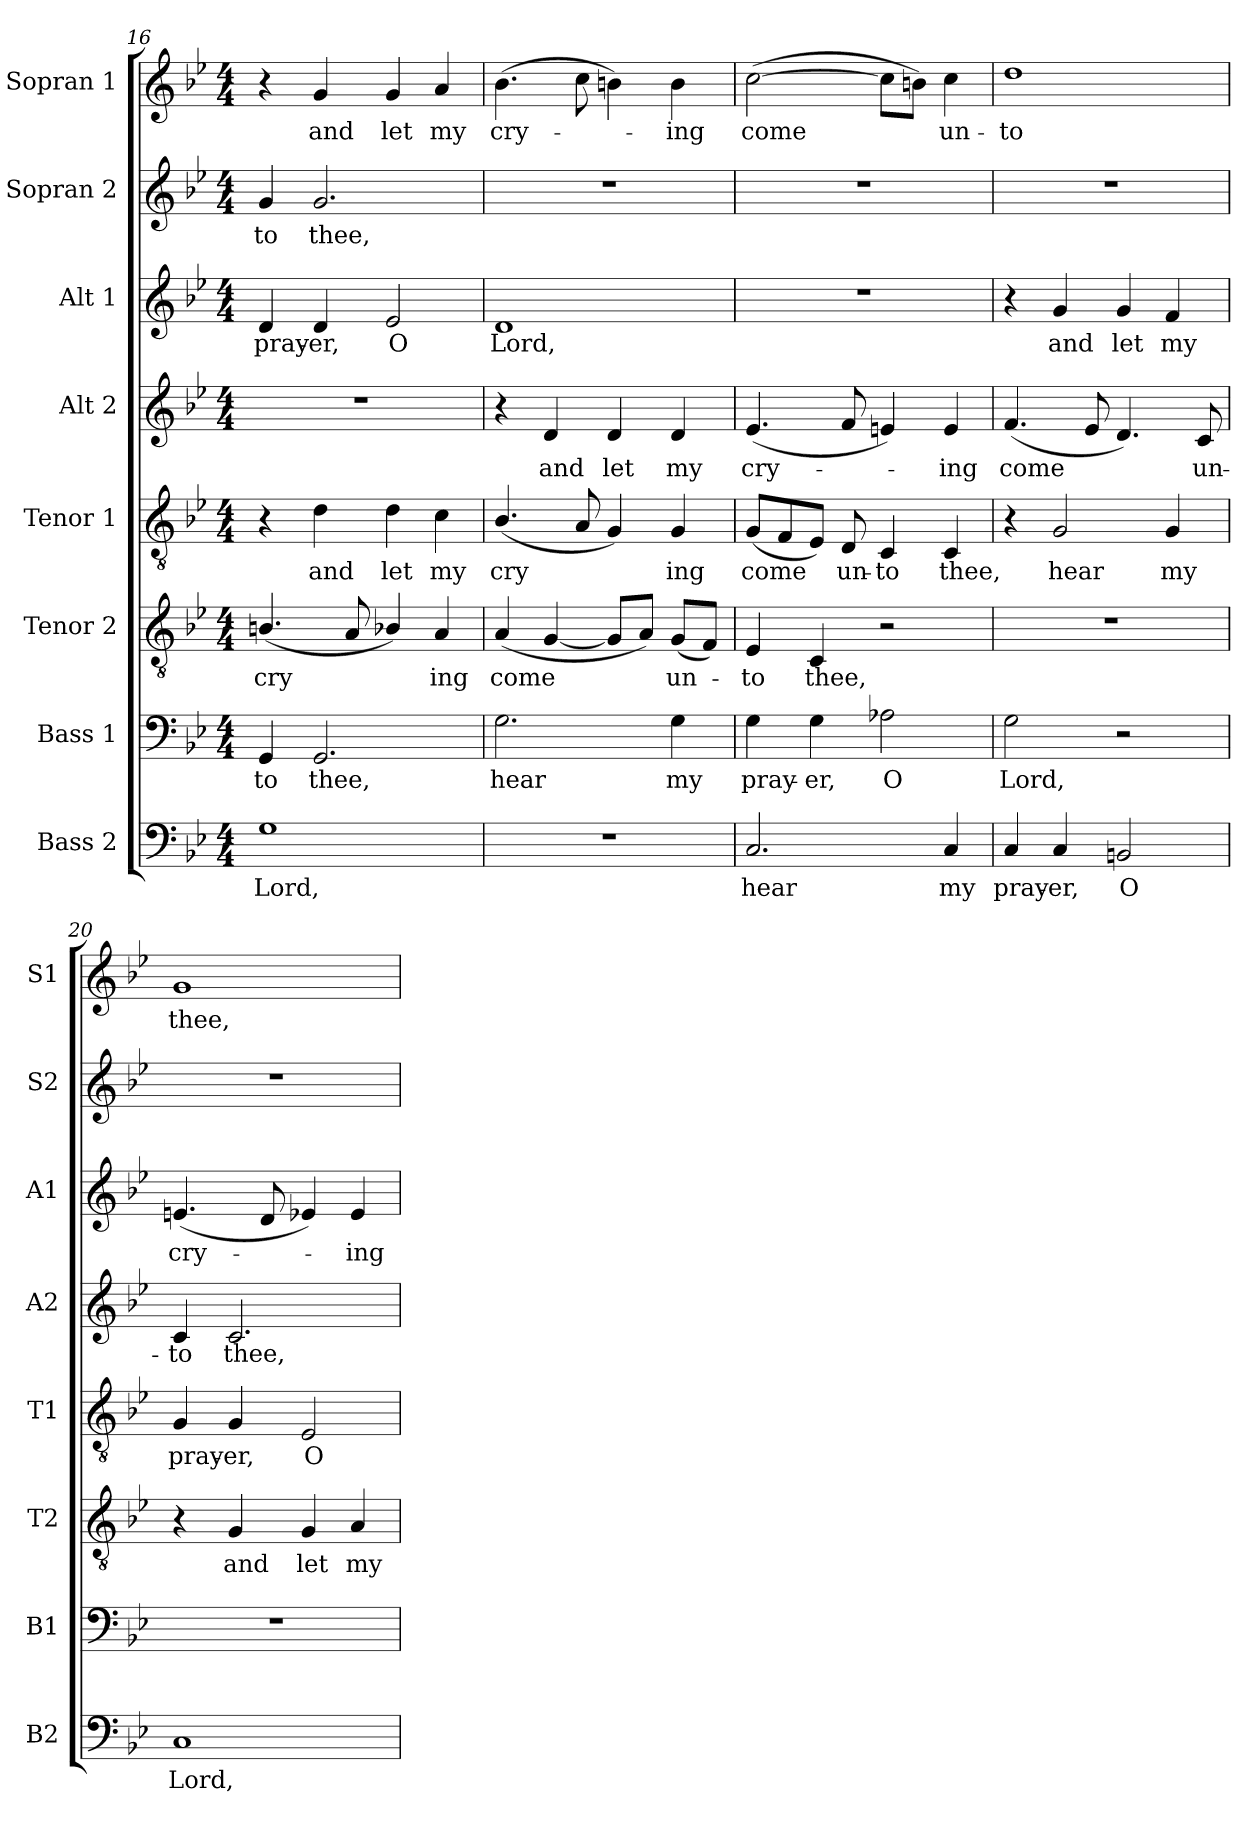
**kern	**text	**kern	**text	**kern	**text	**kern	**text	**kern	**text	**kern	**text	**kern	**text	**kern	**text
*part8	*part8	*part7	*part7	*part6	*part6	*part5	*part5	*part4	*part4	*part3	*part3	*part2	*part2	*part1	*part1
*staff8	*staff8	*staff7	*staff7	*staff6	*staff6	*staff5	*staff5	*staff4	*staff4	*staff3	*staff3	*staff2	*staff2	*staff1	*staff1
*I"Bass 2	*	*I"Bass 1	*	*I"Tenor 2	*	*I"Tenor 1	*	*I"Alt 2	*	*I"Alt 1	*	*I"Sopran 2	*	*I"Sopran 1	*
*I'B2	*	*I'B1	*	*I'T2	*	*I'T1	*	*I'A2	*	*I'A1	*	*I'S2	*	*I'S1	*
*clefF4	*	*clefF4	*	*clefGv2	*	*clefGv2	*	*clefG2	*	*clefG2	*	*clefG2	*	*clefG2	*
*k[b-e-]	*	*k[b-e-]	*	*k[b-e-]	*	*k[b-e-]	*	*k[b-e-]	*	*k[b-e-]	*	*k[b-e-]	*	*k[b-e-]	*
*M4/4	*	*M4/4	*	*M4/4	*	*M4/4	*	*M4/4	*	*M4/4	*	*M4/4	*	*M4/4	*
=16	=16	=16	=16	=16	=16	=16	=16	=16	=16	=16	=16	=16	=16	=16	=16
!	!LO:LY:b	!	!LO:LY:b	!	!LO:LY:b	!	!	!	!	!	!LO:LY:b	!	!LO:LY:b	!	!
1G	Lord,	4GG/	to	(4.Bn/	cry	4r	.	1r	.	4d/	pray-	4g/	to	4r	.
!	!	!	!LO:LY:b	!	!	!	!LO:LY:b	!	!	!	!LO:LY:b	!	!LO:LY:b	!	!LO:LY:b
.	.	2.GG/	thee,	.	.	4d\	and	.	.	4d/	-er,	2.g/	thee,	4g/	and
.	.	.	.	8A/	.	.	.	.	.	.	.	.	.	.	.
!	!	!	!	!	!	!	!LO:LY:b	!	!	!	!LO:LY:b	!	!	!	!LO:LY:b
.	.	.	.	4B-X/)	.	4d\	let	.	.	2e-/	O	.	.	4g/	let
!	!	!	!	!	!LO:LY:b	!	!LO:LY:b	!	!	!	!	!	!	!	!LO:LY:b
.	.	.	.	4A/	ing	4c\	my	.	.	.	.	.	.	4a/	my
=17	=17	=17	=17	=17	=17	=17	=17	=17	=17	=17	=17	=17	=17	=17	=17
!	!	!	!LO:LY:b	!	!LO:LY:b	!	!LO:LY:b	!	!	!	!LO:LY:b	!	!	!	!LO:LY:b
1r	.	2.G\	hear	(4A/	come	(4.B-/	cry	4r	.	1d	Lord,	1r	.	(>4.b-\	cry-
!	!	!	!	!	!	!	!	!	!LO:LY:b	!	!	!	!	!	!
.	.	.	.	[4G/	.	.	.	4d/	and	.	.	.	.	.	.
.	.	.	.	.	.	8A/	.	.	.	.	.	.	.	8cc\	.
!	!	!	!	!	!	!	!	!	!LO:LY:b	!	!	!	!	!	!
.	.	.	.	8G/L]	.	4G/)	.	4d/	let	.	.	.	.	4bn\)	.
.	.	.	.	8A/J)	.	.	.	.	.	.	.	.	.	.	.
!	!	!	!LO:LY:b	!	!LO:LY:b	!	!LO:LY:b	!	!LO:LY:b	!	!	!	!	!	!LO:LY:b
.	.	4G\	my	(8G/L	un-	4G/	ing	4d/	my	.	.	.	.	4b\	-ing
.	.	.	.	8F/J)	.	.	.	.	.	.	.	.	.	.	.
=18	=18	=18	=18	=18	=18	=18	=18	=18	=18	=18	=18	=18	=18	=18	=18
!	!LO:LY:b	!	!LO:LY:b	!	!LO:LY:b	!	!LO:LY:b	!	!LO:LY:b	!	!	!	!	!	!LO:LY:b
2.C/	hear	4G\	pray-	4E-/	-to	(8G/L	come	(4.e-/	cry-	1r	.	1r	.	(>[2cc\	come
.	.	.	.	.	.	8F/	.	.	.	.	.	.	.	.	.
!	!	!	!LO:LY:b	!	!LO:LY:b	!	!	!	!	!	!	!	!	!	!
.	.	4G\	-er,	4C/	thee,	8E-/J)	.	.	.	.	.	.	.	.	.
!	!	!	!	!	!	!	!LO:LY:b	!	!	!	!	!	!	!	!
.	.	.	.	.	.	8D/	un-	8f/	.	.	.	.	.	.	.
!	!	!	!LO:LY:b	!	!	!	!LO:LY:b	!	!	!	!	!	!	!	!
.	.	2A-X\	O	2r	.	4C/	-to	4en/)	.	.	.	.	.	8cc\L]	.
.	.	.	.	.	.	.	.	.	.	.	.	.	.	8bn\J)	.
!	!LO:LY:b	!	!	!	!	!	!LO:LY:b	!	!LO:LY:b	!	!	!	!	!	!LO:LY:b
4C/	my	.	.	.	.	4C/	thee,	4e/	-ing	.	.	.	.	4cc\	un-
!!LO:PB:g=z
=19	=19	=19	=19	=19	=19	=19	=19	=19	=19	=19	=19	=19	=19	=19	=19
!	!LO:LY:b	!	!LO:LY:b	!	!	!	!	!	!LO:LY:b	!	!	!	!	!	!LO:LY:b
4C/	pray-	2G\	Lord,	1r	.	4r	.	(4.f/	come	4r	.	1r	.	1dd	-to
!	!LO:LY:b	!	!	!	!	!	!LO:LY:b	!	!	!	!LO:LY:b	!	!	!	!
4C/	-er,	.	.	.	.	2G/	hear	.	.	4g/	and	.	.	.	.
.	.	.	.	.	.	.	.	8e-i/	.	.	.	.	.	.	.
!	!LO:LY:b	!	!	!	!	!	!	!	!	!	!LO:LY:b	!	!	!	!
2BBn/	O	2r	.	.	.	.	.	4.d/)	.	4g/	let	.	.	.	.
!	!	!	!	!	!	!	!LO:LY:b	!	!	!	!LO:LY:b	!	!	!	!
.	.	.	.	.	.	4G/	my	.	.	4f/	my	.	.	.	.
!	!	!	!	!	!	!	!	!	!LO:LY:b	!	!	!	!	!	!
.	.	.	.	.	.	.	.	8c/	un-	.	.	.	.	.	.
=20	=20	=20	=20	=20	=20	=20	=20	=20	=20	=20	=20	=20	=20	=20	=20
!	!LO:LY:b	!	!	!	!	!	!LO:LY:b	!	!LO:LY:b	!	!LO:LY:b	!	!	!	!LO:LY:b
1C	Lord,	1r	.	4r	.	4G/	pray-	4c/	to	(4.en/	-cry-	1r	.	1g	thee,
!	!	!	!	!	!LO:LY:b	!	!LO:LY:b	!	!LO:LY:b	!	!	!	!	!	!
.	.	.	.	4G/	and	4G/	-er,	2.c/	thee,	.	.	.	.	.	.
.	.	.	.	.	.	.	.	.	.	8d/	.	.	.	.	.
!	!	!	!	!	!LO:LY:b	!	!LO:LY:b	!	!	!	!	!	!	!	!
.	.	.	.	4G/	let	2E-/	O	.	.	4e-X/)	.	.	.	.	.
!	!	!	!	!	!LO:LY:b	!	!	!	!	!	!LO:LY:b	!	!	!	!
.	.	.	.	4A/	my	.	.	.	.	4e-/	-ing	.	.	.	.
=	=	=	=	=	=	=	=	=	=	=	=	=	=	=	=
*-	*-	*-	*-	*-	*-	*-	*-	*-	*-	*-	*-	*-	*-	*-	*-
